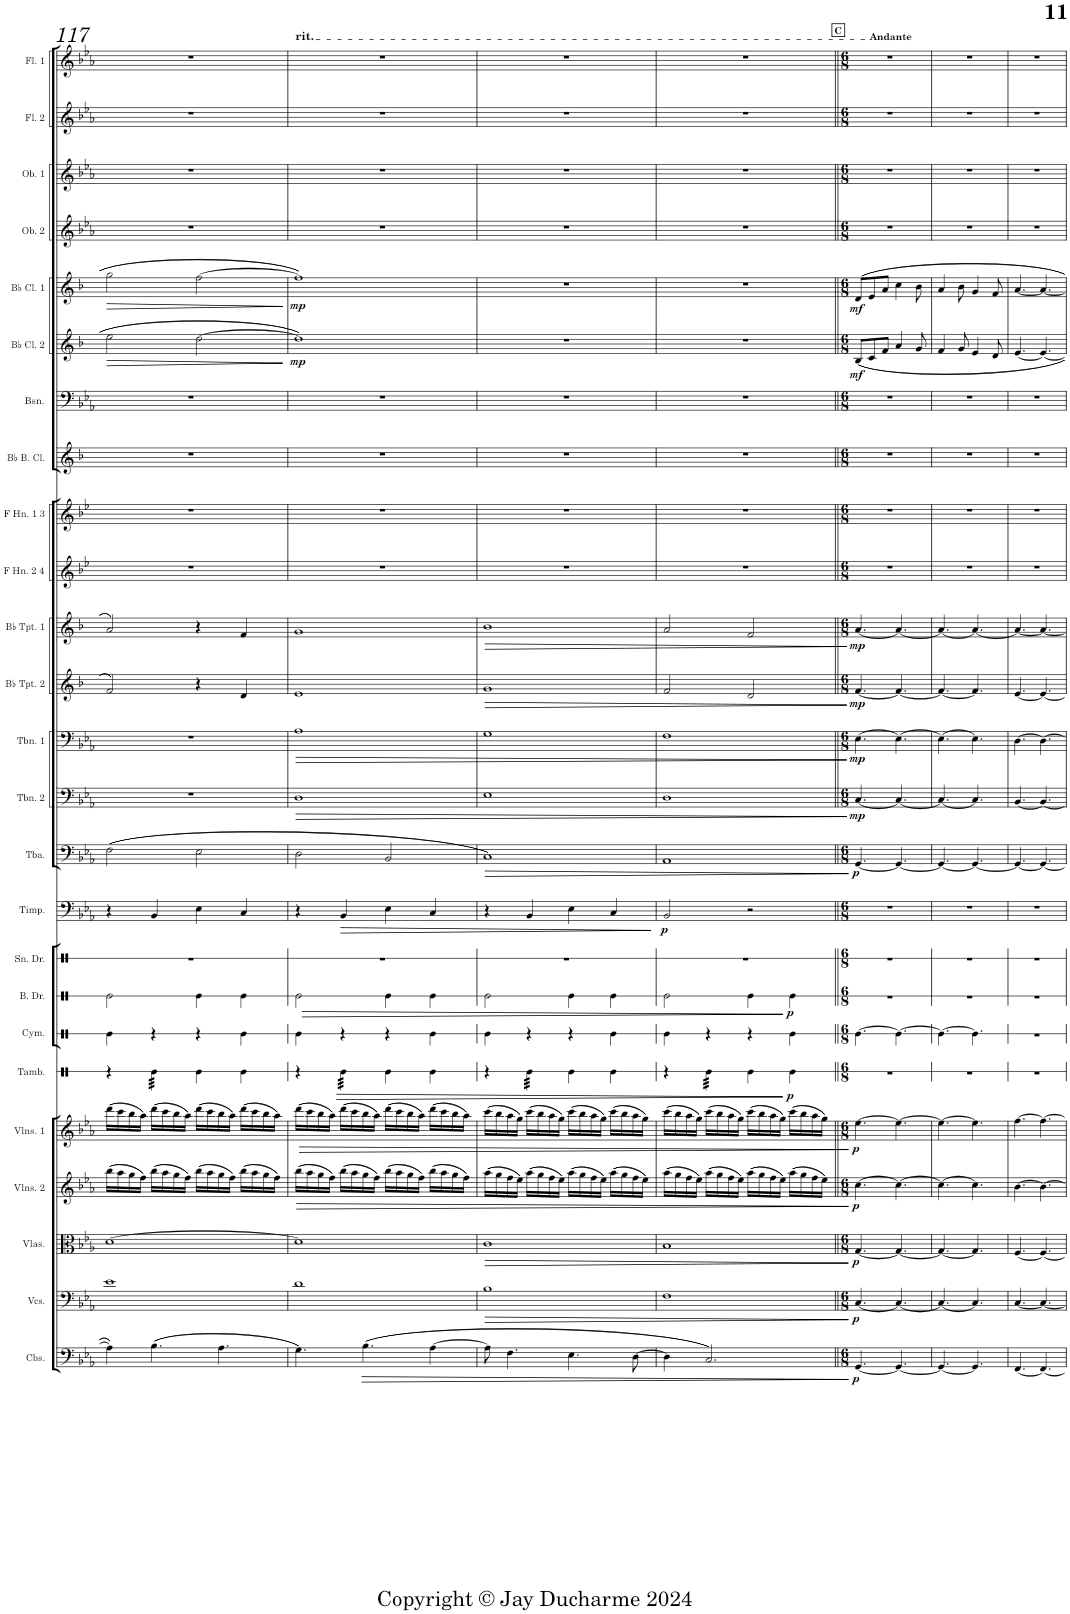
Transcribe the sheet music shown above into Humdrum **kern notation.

**kern	**dynam	**kern	**dynam	**kern	**dynam	**kern	**dynam	**kern	**dynam	**kern	**dynam	**kern	**kern	**dynam	**kern	**kern	**dynam	**kern	**dynam	**kern	**dynam	**kern	**dynam	**kern	**dynam	**kern	**dynam	**kern	**kern	**kern	**kern	**kern	**dynam	**kern	**dynam	**kern	**kern	**kern	**kern
*part25	*part25	*part24	*part24	*part23	*part23	*part22	*part22	*part21	*part21	*part20	*part20	*part19	*part18	*part18	*part17	*part16	*part16	*part15	*part15	*part14	*part14	*part13	*part13	*part12	*part12	*part11	*part11	*part10	*part9	*part8	*part7	*part6	*part6	*part5	*part5	*part4	*part3	*part2	*part1
*staff25	*staff25	*staff24	*staff24	*staff23	*staff23	*staff22	*staff22	*staff21	*staff21	*staff20	*staff20	*staff19	*staff18	*staff18	*staff17	*staff16	*staff16	*staff15	*staff15	*staff14	*staff14	*staff13	*staff13	*staff12	*staff12	*staff11	*staff11	*staff10	*staff9	*staff8	*staff7	*staff6	*staff6	*staff5	*staff5	*staff4	*staff3	*staff2	*staff1
*I"Contrabasses	*	*I"Violoncellos	*	*I"Violas	*	*I"Violins 2	*	*I"Violins 1	*	*I"Tambourine	*	*I"Cymbal	*I"Bass Drum	*	*I"Snare Drum	*I"Timpani	*	*I"Tuba	*	*I"Trombone 2	*	*I"Trombone 1	*	*I"Bb Trumpet 2	*	*I"Bb Trumpet 1	*	*I"F Horn 2 &amp; 4	*I"F Horn 1 &amp; 3	*I"Bb Bass Clarinet	*I"Bassoon	*I"Bb Clarinet 2	*	*I"Bb Clarinet 1	*	*I"Oboe 2	*I"Oboe 1	*I"Flute 2	*I"Flute 1
*I'Cbs.	*	*I'Vcs.	*	*I'Vlas.	*	*I'Vlns. 2	*	*I'Vlns. 1	*	*I'Tamb.	*	*I'Cym.	*I'B. Dr.	*	*I'Sn. Dr.	*I'Timp.	*	*I'Tba.	*	*I'Tbn. 2	*	*I'Tbn. 1	*	*I'Bb Tpt. 2	*	*I'Bb Tpt. 1	*	*I'F Hn. 2 4	*I'F Hn. 1 3	*I'Bb B. Cl.	*I'Bsn.	*I'Bb Cl. 2	*	*I'Bb Cl. 1	*	*I'Ob. 2	*I'Ob. 1	*I'Fl. 2	*I'Fl. 1
!!LO:PB:g=z
*clefF4	*	*clefF4	*	*clefC3	*	*clefG2	*	*clefG2	*	*clefX	*	*clefX	*clefX	*	*clefX	*clefF4	*	*clefF4	*	*clefF4	*	*clefF4	*	*clefG2	*	*clefG2	*	*clefG2	*clefG2	*clefG2	*clefF4	*clefG2	*	*clefG2	*	*clefG2	*clefG2	*clefG2	*clefG2
*Trd7c12	*	*	*	*	*	*	*	*	*	*	*	*	*	*	*	*	*	*	*	*	*	*	*	*Trd1c2	*	*Trd1c2	*	*Trd4c7	*Trd4c7	*Trd8c14	*	*Trd1c2	*	*Trd1c2	*	*	*	*	*
*k[b-e-a-]	*	*k[b-e-a-]	*	*k[b-e-a-]	*	*k[b-e-a-]	*	*k[b-e-a-]	*	*k[]	*	*k[]	*k[]	*	*k[]	*k[b-e-a-]	*	*k[b-e-a-]	*	*k[b-e-a-]	*	*k[b-e-a-]	*	*k[b-]	*	*k[b-]	*	*k[b-e-]	*k[b-e-]	*k[b-]	*k[b-e-a-]	*k[b-]	*	*k[b-]	*	*k[b-e-a-]	*k[b-e-a-]	*k[b-e-a-]	*k[b-e-a-]
*M4/4	*	*M4/4	*	*M4/4	*	*M4/4	*	*M4/4	*	*M4/4	*	*M4/4	*M4/4	*	*M4/4	*M4/4	*	*M4/4	*	*M4/4	*	*M4/4	*	*M4/4	*	*M4/4	*	*M4/4	*M4/4	*M4/4	*M4/4	*M4/4	*	*M4/4	*	*M4/4	*M4/4	*M4/4	*M4/4
=117	=117	=117	=117	=117	=117	=117	=117	=117	=117	=117	=117	=117	=117	=117	=117	=117	=117	=117	=117	=117	=117	=117	=117	=117	=117	=117	=117	=117	=117	=117	=117	=117	=117	=117	=117	=117	=117	=117	=117
!	!	!	!	!	!	!	!	!	!	!	!	!	!	!	!	!	!	!	!	!	!	!	!	!	!	!	!	!	!	!	!	!	!LO:HP:b	!	!LO:HP:b	!	!	!	!
4A-\]	.	1e-	.	[1d	.	(16bb-\LL	.	(16ddd\LL	.	4r	.	4Re\	2Re\	.	1r	4r	.	(2F\	.	1r	.	1r	.	2f/	.	2a/	.	1r	1r	1r	1r	2ee\	>	2gg\	>	1r	1r	1r	1r
.	.	.	.	.	.	16aa-\	.	16ccc\	.	.	.	.	.	.	.	.	.	.	.	.	.	.	.	.	.	.	.	.	.	.	.	.	.	.	.	.	.	.	.
.	.	.	.	.	.	16gg\	.	16bb-\	.	.	.	.	.	.	.	.	.	.	.	.	.	.	.	.	.	.	.	.	.	.	.	.	.	.	.	.	.	.	.
.	.	.	.	.	.	16ff\JJ)	.	16aa-\JJ)	.	.	.	.	.	.	.	.	.	.	.	.	.	.	.	.	.	.	.	.	.	.	.	.	.	.	.	.	.	.	.
*	*	*	*	*	*	*	*	*	*	*tremolo	*	*	*	*	*	*	*	*	*	*	*	*	*	*	*	*	*	*	*	*	*	*	*	*	*	*	*	*	*
(4.B-\	.	.	.	.	.	(16bb-\LL	.	(16ddd\LL	.	32Re\LLL	.	4r	.	.	.	4BB-/	.	.	.	.	.	.	.	.	.	.	.	.	.	.	.	.	.	.	.	.	.	.	.
.	.	.	.	.	.	.	.	.	.	32Re\	.	.	.	.	.	.	.	.	.	.	.	.	.	.	.	.	.	.	.	.	.	.	.	.	.	.	.	.	.
.	.	.	.	.	.	16aa-\	.	16ccc\	.	32Re\	.	.	.	.	.	.	.	.	.	.	.	.	.	.	.	.	.	.	.	.	.	.	.	.	.	.	.	.	.
.	.	.	.	.	.	.	.	.	.	32Re\	.	.	.	.	.	.	.	.	.	.	.	.	.	.	.	.	.	.	.	.	.	.	.	.	.	.	.	.	.
.	.	.	.	.	.	16gg\	.	16bb-\	.	32Re\	.	.	.	.	.	.	.	.	.	.	.	.	.	.	.	.	.	.	.	.	.	.	.	.	.	.	.	.	.
.	.	.	.	.	.	.	.	.	.	32Re\	.	.	.	.	.	.	.	.	.	.	.	.	.	.	.	.	.	.	.	.	.	.	.	.	.	.	.	.	.
.	.	.	.	.	.	16ff\JJ)	.	16aa-\JJ)	.	32Re\	.	.	.	.	.	.	.	.	.	.	.	.	.	.	.	.	.	.	.	.	.	.	.	.	.	.	.	.	.
.	.	.	.	.	.	.	.	.	.	32Re\JJJ	.	.	.	.	.	.	.	.	.	.	.	.	.	.	.	.	.	.	.	.	.	.	.	.	.	.	.	.	.
*	*	*	*	*	*	*	*	*	*	*Xtremolo	*	*	*	*	*	*	*	*	*	*	*	*	*	*	*	*	*	*	*	*	*	*	*	*	*	*	*	*	*
.	.	.	.	.	.	(16bb-\LL	.	(16ddd\LL	.	4Re\	.	4r	4Re\	.	.	4E-\	.	2E-\	.	.	.	.	.	4r	.	4r	.	.	.	.	.	[2dd\	.	[2ff\	.	.	.	.	.
.	.	.	.	.	.	16aa-\	.	16ccc\	.	.	.	.	.	.	.	.	.	.	.	.	.	.	.	.	.	.	.	.	.	.	.	.	.	.	.	.	.	.	.
4.A-\	.	.	.	.	.	16gg\	.	16bb-\	.	.	.	.	.	.	.	.	.	.	.	.	.	.	.	.	.	.	.	.	.	.	.	.	.	.	.	.	.	.	.
.	.	.	.	.	.	16ff\JJ)	.	16aa-\JJ)	.	.	.	.	.	.	.	.	.	.	.	.	.	.	.	.	.	.	.	.	.	.	.	.	.	.	.	.	.	.	.
.	.	.	.	.	.	(16bb-\LL	.	(16ddd\LL	.	4Re\	.	4Re\	4Re\	.	.	4C/	.	.	.	.	.	.	.	4d/	.	4f/	.	.	.	.	.	.	.	.	.	.	.	.	.
.	.	.	.	.	.	16aa-\	.	16ccc\	.	.	.	.	.	.	.	.	.	.	.	.	.	.	.	.	.	.	.	.	.	.	.	.	.	.	.	.	.	.	.
.	.	.	.	.	.	16gg\	.	16bb-\	.	.	.	.	.	.	.	.	.	.	.	.	.	.	.	.	.	.	.	.	.	.	.	.	.	.	.	.	.	.	.
.	.	.	.	.	.	16ff\JJ)	.	16aa-\JJ)	.	.	.	.	.	.	.	.	.	.	.	.	.	.	.	.	.	.	.	.	.	.	.	.	.	.	.	.	.	.	.
.	.	.	.	.	.	.	.	.	.	.	.	.	.	.	.	.	.	.	.	.	.	.	.	.	.	.	.	.	.	.	.	.	]	.	]	.	.	.	.
=118	=118	=118	=118	=118	=118	=118	=118	=118	=118	=118	=118	=118	=118	=118	=118	=118	=118	=118	=118	=118	=118	=118	=118	=118	=118	=118	=118	=118	=118	=118	=118	=118	=118	=118	=118	=118	=118	=118	=118
!	!	!	!	!	!	!	!	!	!	!	!	!	!	!	!	!	!	!	!	!	!	!	!	!	!	!	!	!	!	!	!	!	!	!	!	!	!	!	!LO:TX:a:t=rit.
!	!	!	!	!	!	!	!LO:HP:b	!	!LO:HP:b	!	!	!	!	!LO:HP:b	!	!	!	!	!	!	!LO:HP:b	!	!LO:HP:b	!	!	!	!	!	!	!	!	!	!LO:DY:b	!	!LO:DY:b	!	!	!	!
4.G\)	.	1d	.	1d]	.	(16bb-\LL	>	(16ddd\LL	>	4r	.	4Re\	2Re\	>	1r	4r	.	2D\	.	1D	>	1A-	>	1e	.	1g	.	1r	1r	1r	1r	1dd]	mp	1ff]	mp	1r	1r	1r	1r
.	.	.	.	.	.	16aa-\	.	16ccc\	.	.	.	.	.	.	.	.	.	.	.	.	.	.	.	.	.	.	.	.	.	.	.	.	.	.	.	.	.	.	.
.	.	.	.	.	.	16gg\	.	16bb-\	.	.	.	.	.	.	.	.	.	.	.	.	.	.	.	.	.	.	.	.	.	.	.	.	.	.	.	.	.	.	.
.	.	.	.	.	.	16ff\JJ)	.	16aa-\JJ)	.	.	.	.	.	.	.	.	.	.	.	.	.	.	.	.	.	.	.	.	.	.	.	.	.	.	.	.	.	.	.
!	!	!	!	!	!	!	!	!	!	!	!LO:HP:b	!	!	!	!	!	!LO:HP:b	!	!	!	!	!	!	!	!	!	!	!	!	!	!	!	!	!	!	!	!	!	!
*	*	*	*	*	*	*	*	*	*	*tremolo	*	*	*	*	*	*	*	*	*	*	*	*	*	*	*	*	*	*	*	*	*	*	*	*	*	*	*	*	*
.	.	.	.	.	.	(16bb-\LL	.	(16ddd\LL	.	32Re\LLL	>	4r	.	.	.	4BB-/	>	.	.	.	.	.	.	.	.	.	.	.	.	.	.	.	.	.	.	.	.	.	.
.	.	.	.	.	.	.	.	.	.	32Re\	.	.	.	.	.	.	.	.	.	.	.	.	.	.	.	.	.	.	.	.	.	.	.	.	.	.	.	.	.
.	.	.	.	.	.	16aa-\	.	16ccc\	.	32Re\	.	.	.	.	.	.	.	.	.	.	.	.	.	.	.	.	.	.	.	.	.	.	.	.	.	.	.	.	.
.	.	.	.	.	.	.	.	.	.	32Re\	.	.	.	.	.	.	.	.	.	.	.	.	.	.	.	.	.	.	.	.	.	.	.	.	.	.	.	.	.
!	!LO:HP:b	!	!	!	!	!	!	!	!	!	!	!	!	!	!	!	!	!	!	!	!	!	!	!	!	!	!	!	!	!	!	!	!	!	!	!	!	!	!
(4.B-\	>	.	.	.	.	16gg\	.	16bb-\	.	32Re\	.	.	.	.	.	.	.	.	.	.	.	.	.	.	.	.	.	.	.	.	.	.	.	.	.	.	.	.	.
.	.	.	.	.	.	.	.	.	.	32Re\	.	.	.	.	.	.	.	.	.	.	.	.	.	.	.	.	.	.	.	.	.	.	.	.	.	.	.	.	.
.	.	.	.	.	.	16ff\JJ)	.	16aa-\JJ)	.	32Re\	.	.	.	.	.	.	.	.	.	.	.	.	.	.	.	.	.	.	.	.	.	.	.	.	.	.	.	.	.
.	.	.	.	.	.	.	.	.	.	32Re\JJJ	.	.	.	.	.	.	.	.	.	.	.	.	.	.	.	.	.	.	.	.	.	.	.	.	.	.	.	.	.
*	*	*	*	*	*	*	*	*	*	*Xtremolo	*	*	*	*	*	*	*	*	*	*	*	*	*	*	*	*	*	*	*	*	*	*	*	*	*	*	*	*	*
.	.	.	.	.	.	(16bb-\LL	.	(16ddd\LL	.	4Re\	.	4r	4Re\	.	.	4E-\	.	2BB-/	.	.	.	.	.	.	.	.	.	.	.	.	.	.	.	.	.	.	.	.	.
.	.	.	.	.	.	16aa-\	.	16ccc\	.	.	.	.	.	.	.	.	.	.	.	.	.	.	.	.	.	.	.	.	.	.	.	.	.	.	.	.	.	.	.
.	.	.	.	.	.	16gg\	.	16bb-\	.	.	.	.	.	.	.	.	.	.	.	.	.	.	.	.	.	.	.	.	.	.	.	.	.	.	.	.	.	.	.
.	.	.	.	.	.	16ff\JJ)	.	16aa-\JJ)	.	.	.	.	.	.	.	.	.	.	.	.	.	.	.	.	.	.	.	.	.	.	.	.	.	.	.	.	.	.	.
[4A-\	.	.	.	.	.	(16bb-\LL	.	(16ddd\LL	.	4Re\	.	4Re\	4Re\	.	.	4C/	.	.	.	.	.	.	.	.	.	.	.	.	.	.	.	.	.	.	.	.	.	.	.
.	.	.	.	.	.	16aa-\	.	16ccc\	.	.	.	.	.	.	.	.	.	.	.	.	.	.	.	.	.	.	.	.	.	.	.	.	.	.	.	.	.	.	.
.	.	.	.	.	.	16gg\	.	16bb-\	.	.	.	.	.	.	.	.	.	.	.	.	.	.	.	.	.	.	.	.	.	.	.	.	.	.	.	.	.	.	.
.	.	.	.	.	.	16ff\JJ)	.	16aa-\JJ)	.	.	.	.	.	.	.	.	.	.	.	.	.	.	.	.	.	.	.	.	.	.	.	.	.	.	.	.	.	.	.
=119	=119	=119	=119	=119	=119	=119	=119	=119	=119	=119	=119	=119	=119	=119	=119	=119	=119	=119	=119	=119	=119	=119	=119	=119	=119	=119	=119	=119	=119	=119	=119	=119	=119	=119	=119	=119	=119	=119	=119
!	!	!	!LO:HP:b	!	!LO:HP:b	!	!	!	!	!	!	!	!	!	!	!	!	!	!LO:HP:b	!	!	!	!	!	!LO:HP:b	!	!LO:HP:b	!	!	!	!	!	!	!	!	!	!	!	!
8A-\]	.	1B-	>	1c	>	(16aa-\LL	.	(16ccc\LL	.	4r	.	4Re\	2Re\	.	1r	4r	.	1C)	>	1E-	.	1G	.	1g	>	1b-	>	1r	1r	1r	1r	1r	.	1r	.	1r	1r	1r	1r
.	.	.	.	.	.	16gg\	.	16bb-\	.	.	.	.	.	.	.	.	.	.	.	.	.	.	.	.	.	.	.	.	.	.	.	.	.	.	.	.	.	.	.
4.F\	.	.	.	.	.	16ff\	.	16aa-\	.	.	.	.	.	.	.	.	.	.	.	.	.	.	.	.	.	.	.	.	.	.	.	.	.	.	.	.	.	.	.
.	.	.	.	.	.	16ee-\JJ)	.	16gg\JJ)	.	.	.	.	.	.	.	.	.	.	.	.	.	.	.	.	.	.	.	.	.	.	.	.	.	.	.	.	.	.	.
*	*	*	*	*	*	*	*	*	*	*tremolo	*	*	*	*	*	*	*	*	*	*	*	*	*	*	*	*	*	*	*	*	*	*	*	*	*	*	*	*	*
.	.	.	.	.	.	(16aa-\LL	.	(16ccc\LL	.	32Re\LLL	.	4r	.	.	.	4BB-/	.	.	.	.	.	.	.	.	.	.	.	.	.	.	.	.	.	.	.	.	.	.	.
.	.	.	.	.	.	.	.	.	.	32Re\	.	.	.	.	.	.	.	.	.	.	.	.	.	.	.	.	.	.	.	.	.	.	.	.	.	.	.	.	.
.	.	.	.	.	.	16gg\	.	16bb-\	.	32Re\	.	.	.	.	.	.	.	.	.	.	.	.	.	.	.	.	.	.	.	.	.	.	.	.	.	.	.	.	.
.	.	.	.	.	.	.	.	.	.	32Re\	.	.	.	.	.	.	.	.	.	.	.	.	.	.	.	.	.	.	.	.	.	.	.	.	.	.	.	.	.
.	.	.	.	.	.	16ff\	.	16aa-\	.	32Re\	.	.	.	.	.	.	.	.	.	.	.	.	.	.	.	.	.	.	.	.	.	.	.	.	.	.	.	.	.
.	.	.	.	.	.	.	.	.	.	32Re\	.	.	.	.	.	.	.	.	.	.	.	.	.	.	.	.	.	.	.	.	.	.	.	.	.	.	.	.	.
.	.	.	.	.	.	16ee-\JJ)	.	16gg\JJ)	.	32Re\	.	.	.	.	.	.	.	.	.	.	.	.	.	.	.	.	.	.	.	.	.	.	.	.	.	.	.	.	.
.	.	.	.	.	.	.	.	.	.	32Re\JJJ	.	.	.	.	.	.	.	.	.	.	.	.	.	.	.	.	.	.	.	.	.	.	.	.	.	.	.	.	.
*	*	*	*	*	*	*	*	*	*	*Xtremolo	*	*	*	*	*	*	*	*	*	*	*	*	*	*	*	*	*	*	*	*	*	*	*	*	*	*	*	*	*
4.E-\	.	.	.	.	.	(16aa-\LL	.	(16ccc\LL	.	4Re\	.	4r	4Re\	.	.	4E-\	.	.	.	.	.	.	.	.	.	.	.	.	.	.	.	.	.	.	.	.	.	.	.
.	.	.	.	.	.	16gg\	.	16bb-\	.	.	.	.	.	.	.	.	.	.	.	.	.	.	.	.	.	.	.	.	.	.	.	.	.	.	.	.	.	.	.
.	.	.	.	.	.	16ff\	.	16aa-\	.	.	.	.	.	.	.	.	.	.	.	.	.	.	.	.	.	.	.	.	.	.	.	.	.	.	.	.	.	.	.
.	.	.	.	.	.	16ee-\JJ)	.	16gg\JJ)	.	.	.	.	.	.	.	.	.	.	.	.	.	.	.	.	.	.	.	.	.	.	.	.	.	.	.	.	.	.	.
.	.	.	.	.	.	(16aa-\LL	.	(16ccc\LL	.	4Re\	.	4Re\	4Re\	.	.	4C/	.	.	.	.	.	.	.	.	.	.	.	.	.	.	.	.	.	.	.	.	.	.	.
.	.	.	.	.	.	16gg\	.	16bb-\	.	.	.	.	.	.	.	.	.	.	.	.	.	.	.	.	.	.	.	.	.	.	.	.	.	.	.	.	.	.	.
[8D\	.	.	.	.	.	16ff\	.	16aa-\	.	.	.	.	.	.	.	.	.	.	.	.	.	.	.	.	.	.	.	.	.	.	.	.	.	.	.	.	.	.	.
.	.	.	.	.	.	16ee-\JJ)	.	16gg\JJ)	.	.	.	.	.	.	.	.	.	.	.	.	.	.	.	.	.	.	.	.	.	.	.	.	.	.	.	.	.	.	.
.	.	.	.	.	.	.	.	.	.	.	.	.	.	.	.	.	]	.	.	.	.	.	.	.	.	.	.	.	.	.	.	.	.	.	.	.	.	.	.
=120	=120	=120	=120	=120	=120	=120	=120	=120	=120	=120	=120	=120	=120	=120	=120	=120	=120	=120	=120	=120	=120	=120	=120	=120	=120	=120	=120	=120	=120	=120	=120	=120	=120	=120	=120	=120	=120	=120	=120
!	!	!	!	!	!	!	!	!	!	!	!	!	!	!	!	!	!LO:DY:b	!	!	!	!	!	!	!	!	!	!	!	!	!	!	!	!	!	!	!	!	!	!
4D\]	.	1F	.	1B-	.	(16aa-\LL	.	(16ccc\LL	.	4r	.	4Re\	2Re\	.	1r	2BB-/	p	1AA-	.	1D	.	1F	.	2f/	.	2a/	.	1r	1r	1r	1r	1r	.	1r	.	1r	1r	1r	1r
.	.	.	.	.	.	16gg\	.	16bb-\	.	.	.	.	.	.	.	.	.	.	.	.	.	.	.	.	.	.	.	.	.	.	.	.	.	.	.	.	.	.	.
.	.	.	.	.	.	16ff\	.	16aa-\	.	.	.	.	.	.	.	.	.	.	.	.	.	.	.	.	.	.	.	.	.	.	.	.	.	.	.	.	.	.	.
.	.	.	.	.	.	16ee-\JJ)	.	16gg\JJ)	.	.	.	.	.	.	.	.	.	.	.	.	.	.	.	.	.	.	.	.	.	.	.	.	.	.	.	.	.	.	.
*	*	*	*	*	*	*	*	*	*	*tremolo	*	*	*	*	*	*	*	*	*	*	*	*	*	*	*	*	*	*	*	*	*	*	*	*	*	*	*	*	*
2.C/)	.	.	.	.	.	(16aa-\LL	.	(16ccc\LL	.	32Re\LLL	.	4r	.	.	.	.	.	.	.	.	.	.	.	.	.	.	.	.	.	.	.	.	.	.	.	.	.	.	.
.	.	.	.	.	.	.	.	.	.	32Re\	.	.	.	.	.	.	.	.	.	.	.	.	.	.	.	.	.	.	.	.	.	.	.	.	.	.	.	.	.
.	.	.	.	.	.	16gg\	.	16bb-\	.	32Re\	.	.	.	.	.	.	.	.	.	.	.	.	.	.	.	.	.	.	.	.	.	.	.	.	.	.	.	.	.
.	.	.	.	.	.	.	.	.	.	32Re\	.	.	.	.	.	.	.	.	.	.	.	.	.	.	.	.	.	.	.	.	.	.	.	.	.	.	.	.	.
.	.	.	.	.	.	16ff\	.	16aa-\	.	32Re\	.	.	.	.	.	.	.	.	.	.	.	.	.	.	.	.	.	.	.	.	.	.	.	.	.	.	.	.	.
.	.	.	.	.	.	.	.	.	.	32Re\	.	.	.	.	.	.	.	.	.	.	.	.	.	.	.	.	.	.	.	.	.	.	.	.	.	.	.	.	.
.	.	.	.	.	.	16ee-\JJ)	.	16gg\JJ)	.	32Re\	.	.	.	.	.	.	.	.	.	.	.	.	.	.	.	.	.	.	.	.	.	.	.	.	.	.	.	.	.
.	.	.	.	.	.	.	.	.	.	32Re\JJJ	.	.	.	.	.	.	.	.	.	.	.	.	.	.	.	.	.	.	.	.	.	.	.	.	.	.	.	.	.
*	*	*	*	*	*	*	*	*	*	*Xtremolo	*	*	*	*	*	*	*	*	*	*	*	*	*	*	*	*	*	*	*	*	*	*	*	*	*	*	*	*	*
.	.	.	.	.	.	(16aa-\LL	.	(16ccc\LL	.	4Re\	.	4r	4Re\	.	.	2r	.	.	.	.	.	.	.	2d/	.	2f/	.	.	.	.	.	.	.	.	.	.	.	.	.
.	.	.	.	.	.	16gg\	.	16bb-\	.	.	.	.	.	.	.	.	.	.	.	.	.	.	.	.	.	.	.	.	.	.	.	.	.	.	.	.	.	.	.
.	.	.	.	.	.	16ff\	.	16aa-\	.	.	.	.	.	.	.	.	.	.	.	.	.	.	.	.	.	.	.	.	.	.	.	.	.	.	.	.	.	.	.
.	.	.	.	.	.	16ee-\JJ)	.	16gg\JJ)	.	.	.	.	.	.	.	.	.	.	.	.	.	.	.	.	.	.	.	.	.	.	.	.	.	.	.	.	.	.	.
!	!	!	!	!	!	!	!	!	!	!	!LO:DY:n=1:b	!	!	!LO:DY:n=1:b	!	!	!	!	!	!	!	!	!	!	!	!	!	!	!	!	!	!	!	!	!	!	!	!	!
.	.	.	.	.	.	(16aa-\LL	.	(16ccc\LL	.	4Re\	] p	4Re\	4Re\	] p	.	.	.	.	.	.	.	.	.	.	.	.	.	.	.	.	.	.	.	.	.	.	.	.	.
.	.	.	.	.	.	16gg\	.	16bb-\	.	.	.	.	.	.	.	.	.	.	.	.	.	.	.	.	.	.	.	.	.	.	.	.	.	.	.	.	.	.	.
.	.	.	.	.	.	16ff\	.	16aa-\	.	.	.	.	.	.	.	.	.	.	.	.	.	.	.	.	.	.	.	.	.	.	.	.	.	.	.	.	.	.	.
.	.	.	.	.	.	16ee-\JJ)	.	16gg\JJ)	.	.	.	.	.	.	.	.	.	.	.	.	.	.	.	.	.	.	.	.	.	.	.	.	.	.	.	.	.	.	.
.	]	.	]	.	]	.	]	.	]	.	.	.	.	.	.	.	.	.	]	.	]	.	]	.	]	.	]	.	.	.	.	.	.	.	.	.	.	.	.
=121||	=121||	=121||	=121||	=121||	=121||	=121||	=121||	=121||	=121||	=121||	=121||	=121||	=121||	=121||	=121||	=121||	=121||	=121||	=121||	=121||	=121||	=121||	=121||	=121||	=121||	=121||	=121||	=121||	=121||	=121||	=121||	=121||	=121||	=121||	=121||	=121||	=121||	=121||	=121||
!!LO:REH:place=s1:a:B:cj:t=C
*M6/8	*	*M6/8	*	*M6/8	*	*M6/8	*	*M6/8	*	*M6/8	*	*M6/8	*M6/8	*	*M6/8	*M6/8	*	*M6/8	*	*M6/8	*	*M6/8	*	*M6/8	*	*M6/8	*	*M6/8	*M6/8	*M6/8	*M6/8	*M6/8	*	*M6/8	*	*M6/8	*M6/8	*M6/8	*M6/8
!	!	!	!	!	!	!	!	!	!	!	!	!	!	!	!	!	!	!	!	!	!	!	!	!	!	!	!	!	!	!	!	!	!	!	!	!	!	!	!LO:TX:a:B:t=Andante
!	!LO:DY:b	!	!LO:DY:b	!	!LO:DY:b	!	!LO:DY:b	!	!LO:DY:b	!	!	!	!	!	!	!	!	!	!LO:DY:b	!	!LO:DY:b	!	!LO:DY:b	!	!LO:DY:b	!	!LO:DY:b	!	!	!	!	!	!LO:DY:b	!	!LO:DY:b	!	!	!	!
[4.GG/	p	[4.C/	p	[4.G/	p	[4.cc\	p	[4.ee-\	p	2.r	.	[4.Re\	2.r	.	2.r	2.r	.	[4.GG/	p	[4.C/	mp	[4.E-\	mp	[4.f/	mp	[4.a/	mp	2.r	2.r	2.r	2.r	8B-/L	mf	8d/L	mf	2.r	2.r	2.r	2.r
.	.	.	.	.	.	.	.	.	.	.	.	.	.	.	.	.	.	.	.	.	.	.	.	.	.	.	.	.	.	.	.	8c/	.	8e/	.	.	.	.	.
.	.	.	.	.	.	.	.	.	.	.	.	.	.	.	.	.	.	.	.	.	.	.	.	.	.	.	.	.	.	.	.	8f/J	.	8a/J	.	.	.	.	.
4.GG/_	.	4.C/_	.	4.G/_	.	4.cc\_	.	4.ee-\_	.	.	.	4.Re\_	.	.	.	.	.	4.GG/_	.	4.C/_	.	4.E-\_	.	4.f/_	.	4.a/_	.	.	.	.	.	4a/	.	4cc\	.	.	.	.	.
.	.	.	.	.	.	.	.	.	.	.	.	.	.	.	.	.	.	.	.	.	.	.	.	.	.	.	.	.	.	.	.	8g/	.	8b-\	.	.	.	.	.
=122	=122	=122	=122	=122	=122	=122	=122	=122	=122	=122	=122	=122	=122	=122	=122	=122	=122	=122	=122	=122	=122	=122	=122	=122	=122	=122	=122	=122	=122	=122	=122	=122	=122	=122	=122	=122	=122	=122	=122
4.GG/_	.	4.C/_	.	4.G/_	.	4.cc\_	.	4.ee-\_	.	2.r	.	4.Re\_	2.r	.	2.r	2.r	.	4.GG/_	.	4.C/_	.	4.E-\_	.	4.f/_	.	4.a/_	.	2.r	2.r	2.r	2.r	4f/	.	4a/	.	2.r	2.r	2.r	2.r
.	.	.	.	.	.	.	.	.	.	.	.	.	.	.	.	.	.	.	.	.	.	.	.	.	.	.	.	.	.	.	.	8g/	.	8b-\	.	.	.	.	.
4.GG/]	.	4.C/]	.	4.G/]	.	4.cc\]	.	4.ee-\]	.	.	.	4.Re\]	.	.	.	.	.	4.GG/_	.	4.C/]	.	4.E-\]	.	4.f/]	.	4.a/_	.	.	.	.	.	4e/	.	4g/	.	.	.	.	.
.	.	.	.	.	.	.	.	.	.	.	.	.	.	.	.	.	.	.	.	.	.	.	.	.	.	.	.	.	.	.	.	8d/	.	8f/	.	.	.	.	.
=123	=123	=123	=123	=123	=123	=123	=123	=123	=123	=123	=123	=123	=123	=123	=123	=123	=123	=123	=123	=123	=123	=123	=123	=123	=123	=123	=123	=123	=123	=123	=123	=123	=123	=123	=123	=123	=123	=123	=123
[4.FF/	.	[4.C/	.	[4.F/	.	[4.b-\	.	[4.ff\	.	2.r	.	2.r	2.r	.	2.r	2.r	.	4.GG/_	.	[4.BB-/	.	[4.D\	.	[4.e/	.	4.a/_	.	2.r	2.r	2.r	2.r	[4.e/	.	[4.a/	.	2.r	2.r	2.r	2.r
4.FF/_	.	4.C/_	.	4.F/_	.	4.b-\_	.	4.ff\_	.	.	.	.	.	.	.	.	.	4.GG/_	.	4.BB-/_	.	4.D\_	.	4.e/_	.	4.a/_	.	.	.	.	.	4.e/_	.	4.a/_	.	.	.	.	.
=	=	=	=	=	=	=	=	=	=	=	=	=	=	=	=	=	=	=	=	=	=	=	=	=	=	=	=	=	=	=	=	=	=	=	=	=	=	=	=
*-	*-	*-	*-	*-	*-	*-	*-	*-	*-	*-	*-	*-	*-	*-	*-	*-	*-	*-	*-	*-	*-	*-	*-	*-	*-	*-	*-	*-	*-	*-	*-	*-	*-	*-	*-	*-	*-	*-	*-
